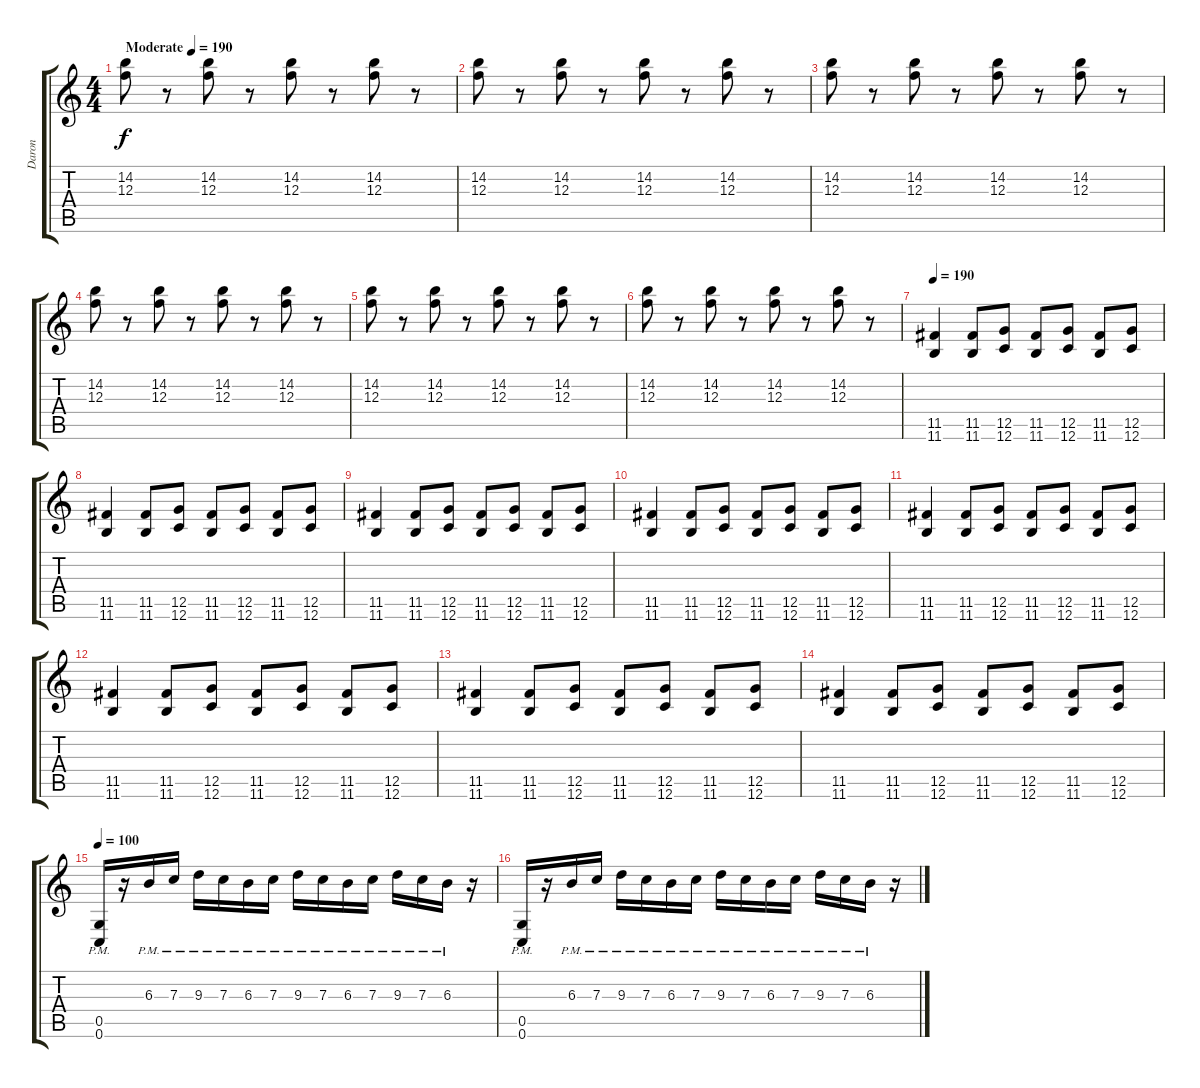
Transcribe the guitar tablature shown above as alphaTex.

\track ("Daron" "Daron") {instrument distortionguitar}
\staff {score tabs}
\tuning (D4 A3 F3 C3 G2 C2) {hide}
\ts (4 4)
\tempo (190 "Moderate")
\clef g2
\ks c
(14.2 12.3).8{dy f instrument distortionguitar} r.8 (14.2 12.3).8 r.8 (14.2 12.3).8 r.8 (14.2 12.3).8 r.8 |
(14.2 12.3).8 r.8 (14.2 12.3).8 r.8 (14.2 12.3).8 r.8 (14.2 12.3).8 r.8 |
(14.2 12.3).8 r.8 (14.2 12.3).8 r.8 (14.2 12.3).8 r.8 (14.2 12.3).8 r.8 |
(14.2 12.3).8 r.8 (14.2 12.3).8 r.8 (14.2 12.3).8 r.8 (14.2 12.3).8 r.8 |
(14.2 12.3).8 r.8 (14.2 12.3).8 r.8 (14.2 12.3).8 r.8 (14.2 12.3).8 r.8 |
(14.2 12.3).8 r.8 (14.2 12.3).8 r.8 (14.2 12.3).8 r.8 (14.2 12.3).8 r.8 |
\tempo 190
(11.5 11.6).4{instrument distortionguitar} (11.5 11.6).8 (12.5 12.6).8 (11.5 11.6).8 (12.5 12.6).8 (11.5 11.6).8 (12.5 12.6).8 |
(11.5 11.6).4 (11.5 11.6).8 (12.5 12.6).8 (11.5 11.6).8 (12.5 12.6).8 (11.5 11.6).8 (12.5 12.6).8 |
(11.5 11.6).4 (11.5 11.6).8 (12.5 12.6).8 (11.5 11.6).8 (12.5 12.6).8 (11.5 11.6).8 (12.5 12.6).8 |
(11.5 11.6).4 (11.5 11.6).8 (12.5 12.6).8 (11.5 11.6).8 (12.5 12.6).8 (11.5 11.6).8 (12.5 12.6).8 |
(11.5 11.6).4 (11.5 11.6).8 (12.5 12.6).8 (11.5 11.6).8 (12.5 12.6).8 (11.5 11.6).8 (12.5 12.6).8 |
(11.5 11.6).4 (11.5 11.6).8 (12.5 12.6).8 (11.5 11.6).8 (12.5 12.6).8 (11.5 11.6).8 (12.5 12.6).8 |
(11.5 11.6).4 (11.5 11.6).8 (12.5 12.6).8 (11.5 11.6).8 (12.5 12.6).8 (11.5 11.6).8 (12.5 12.6).8 |
(11.5 11.6).4 (11.5 11.6).8 (12.5 12.6).8 (11.5 11.6).8 (12.5 12.6).8 (11.5 11.6).8 (12.5 12.6).8 |
\tempo 100
(0.5{pm} 0.6{pm}).16 r.16 6.3{pm}.16 7.3{pm}.16 9.3{pm}.16 7.3{pm}.16 6.3{pm}.16 7.3{pm}.16 9.3{pm}.16 7.3{pm}.16 6.3{pm}.16 7.3{pm}.16 9.3{pm}.16 7.3{pm}.16 6.3{pm}.16 r.16 |
(0.5{pm} 0.6{pm}).16 r.16 6.3{pm}.16 7.3{pm}.16 9.3{pm}.16 7.3{pm}.16 6.3{pm}.16 7.3{pm}.16 9.3{pm}.16 7.3{pm}.16 6.3{pm}.16 7.3{pm}.16 9.3{pm}.16 7.3{pm}.16 6.3{pm}.16 r.16
